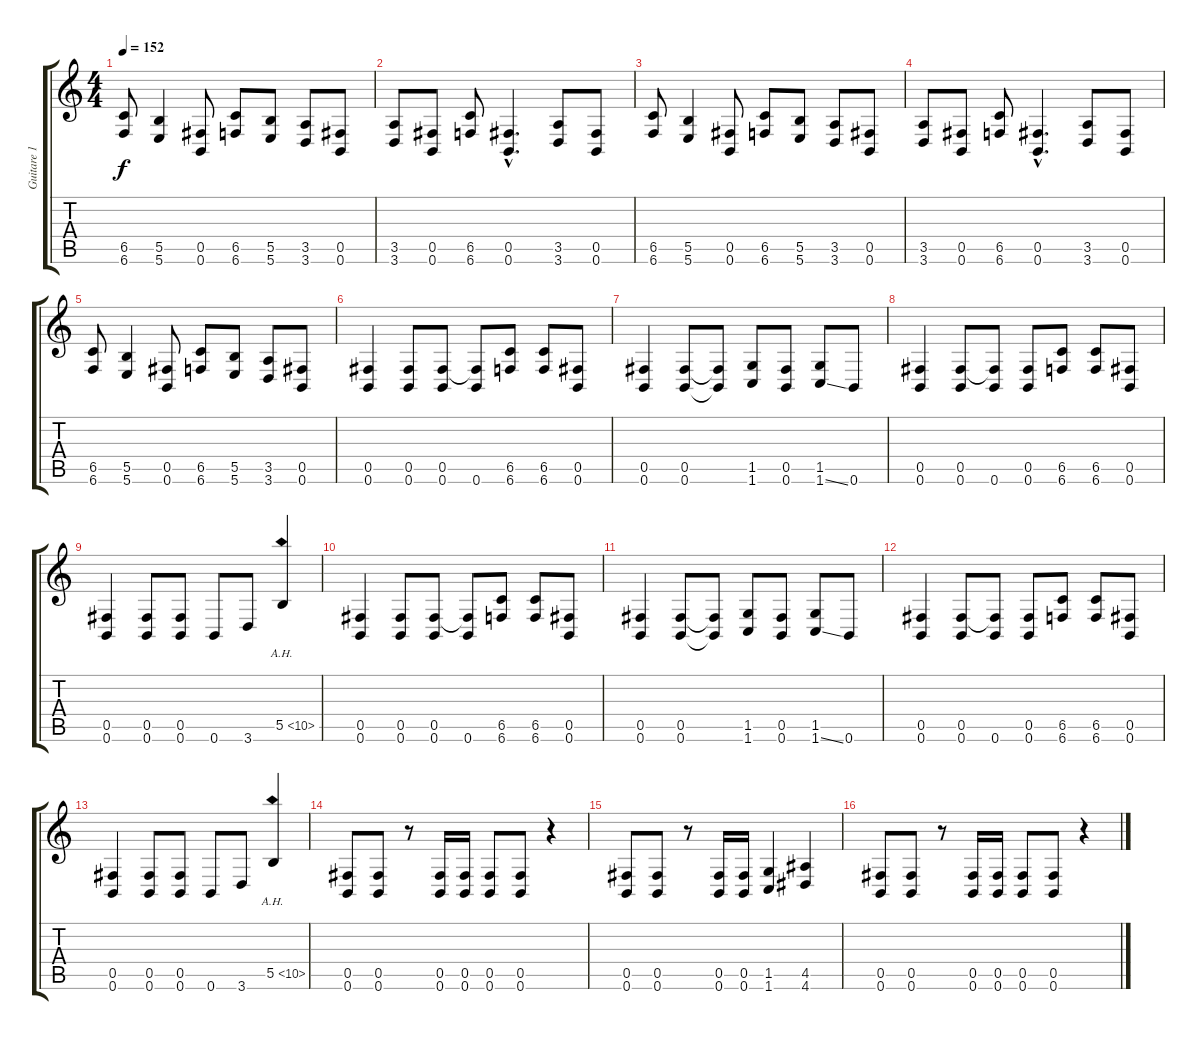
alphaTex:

\track ("Guitare 1" "Guitare 1") {instrument overdrivenguitar}
\staff {score tabs}
\tuning (Db4 Ab3 E3 B2 Gb2 B1) {hide}
\ts (4 4)
\tempo 152
\clef g2
\ks c
(6.5 6.6).8{dy f} (5.5 5.6).4 (0.5 0.6).8 (6.5 6.6).8 (5.5 5.6).8 (3.5 3.6).8 (0.5 0.6).8 |
(3.5 3.6).8 (0.5 0.6).8 (6.5 6.6).8 (0.5{hac} 0.6{hac}).4{d} (3.5 3.6).8 (0.5 0.6).8 |
(6.5 6.6).8 (5.5 5.6).4 (0.5 0.6).8 (6.5 6.6).8 (5.5 5.6).8 (3.5 3.6).8 (0.5 0.6).8 |
(3.5 3.6).8 (0.5 0.6).8 (6.5 6.6).8 (0.5{hac} 0.6{hac}).4{d} (3.5 3.6).8 (0.5 0.6).8 |
(6.5 6.6).8 (5.5 5.6).4 (0.5 0.6).8 (6.5 6.6).8 (5.5 5.6).8 (3.5 3.6).8 (0.5 0.6).8 |
(0.5 0.6).4 (0.5 0.6).8 (0.5 0.6).8 (0.5{t} 0.6).8 (6.5 6.6).8 (6.5 6.6).8 (0.5 0.6).8 |
(0.5 0.6).4 (0.5 0.6).8 (0.5{t} 0.6{t}).8 (1.5 1.6).8 (0.5 0.6).8 (1.5 1.6{ss}).8 0.6.8 |
(0.5 0.6).4 (0.5 0.6).8 (0.5{t} 0.6).8 (0.5 0.6).8 (6.5 6.6).8 (6.5 6.6).8 (0.5 0.6).8 |
(0.5 0.6).4 (0.5 0.6).8 (0.5 0.6).8 0.6.8 3.6.8 5.5{ah 5}.4 |
(0.5 0.6).4 (0.5 0.6).8 (0.5 0.6).8 (0.5{t} 0.6).8 (6.5 6.6).8 (6.5 6.6).8 (0.5 0.6).8 |
(0.5 0.6).4 (0.5 0.6).8 (0.5{t} 0.6{t}).8 (1.5 1.6).8 (0.5 0.6).8 (1.5 1.6{ss}).8 0.6.8 |
(0.5 0.6).4 (0.5 0.6).8 (0.5{t} 0.6).8 (0.5 0.6).8 (6.5 6.6).8 (6.5 6.6).8 (0.5 0.6).8 |
(0.5 0.6).4 (0.5 0.6).8 (0.5 0.6).8 0.6.8 3.6.8 5.5{ah 5}.4 |
(0.5 0.6).8 (0.5 0.6).8 r.8 (0.5 0.6).16 (0.5 0.6).16 (0.5 0.6).8 (0.5 0.6).8 r.4 |
(0.5 0.6).8 (0.5 0.6).8 r.8 (0.5 0.6).16 (0.5 0.6).16 (1.5 1.6).4 (4.5 4.6).4 |
(0.5 0.6).8 (0.5 0.6).8 r.8 (0.5 0.6).16 (0.5 0.6).16 (0.5 0.6).8 (0.5 0.6).8 r.4
